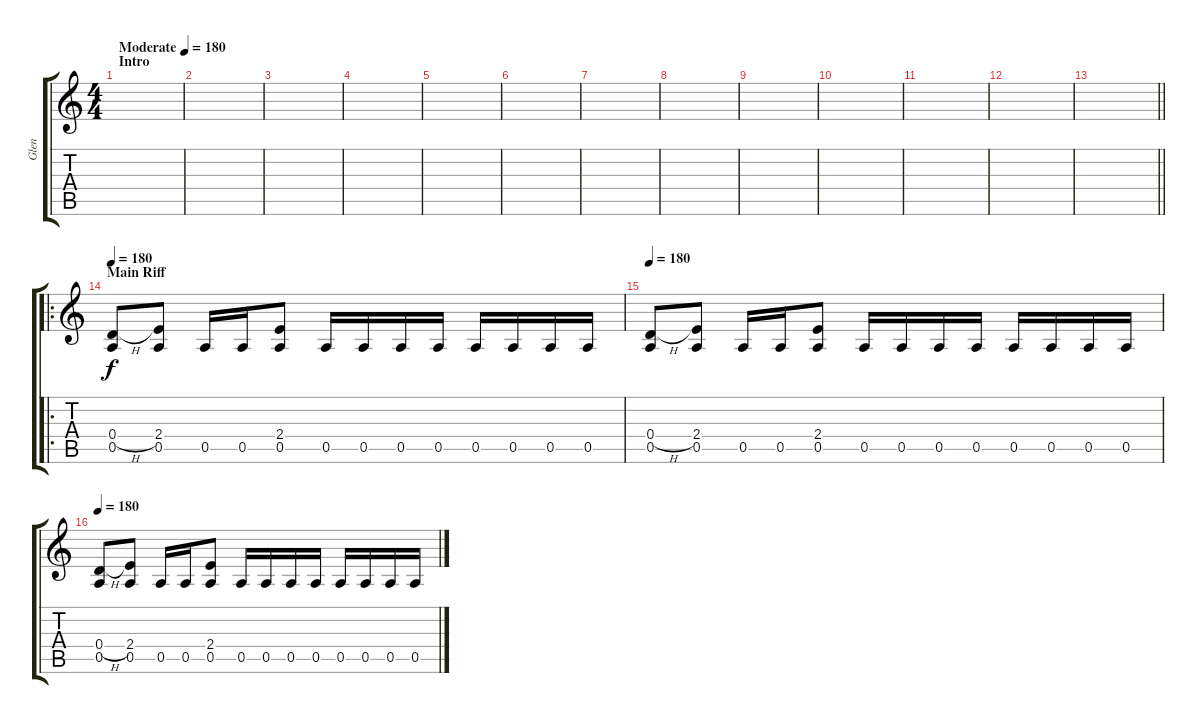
\track ("Glen" "Glen") {instrument overdrivenguitar}
\staff {score tabs}
\tuning (E4 B3 G3 D3 A2 E2) {hide}
\ts (4 4)
\section ("" "Intro")
\tempo (180 "Moderate")
\tempo 80
\tempo 75
\tempo (180 "Moderate")
\clef g2
\ks c
|
|
|
|
|
|
|
|
|
|
|
|
\barLineRight lightlight
|
\ro
\section ("" "Main Riff")
\tempo 180
(0.4{h} 0.5).8 (2.4 0.5).8 0.5.16 0.5.16 (2.4 0.5).8 0.5.16 0.5.16 0.5.16 0.5.16 0.5.16 0.5.16 0.5.16 0.5.16 |
\tempo 180
(0.4{h} 0.5).8 (2.4 0.5).8 0.5.16 0.5.16 (2.4 0.5).8 0.5.16 0.5.16 0.5.16 0.5.16 0.5.16 0.5.16 0.5.16 0.5.16 |
\tempo 180
(0.4{h} 0.5).8 (2.4 0.5).8 0.5.16 0.5.16 (2.4 0.5).8 0.5.16 0.5.16 0.5.16 0.5.16 0.5.16 0.5.16 0.5.16 0.5.16
